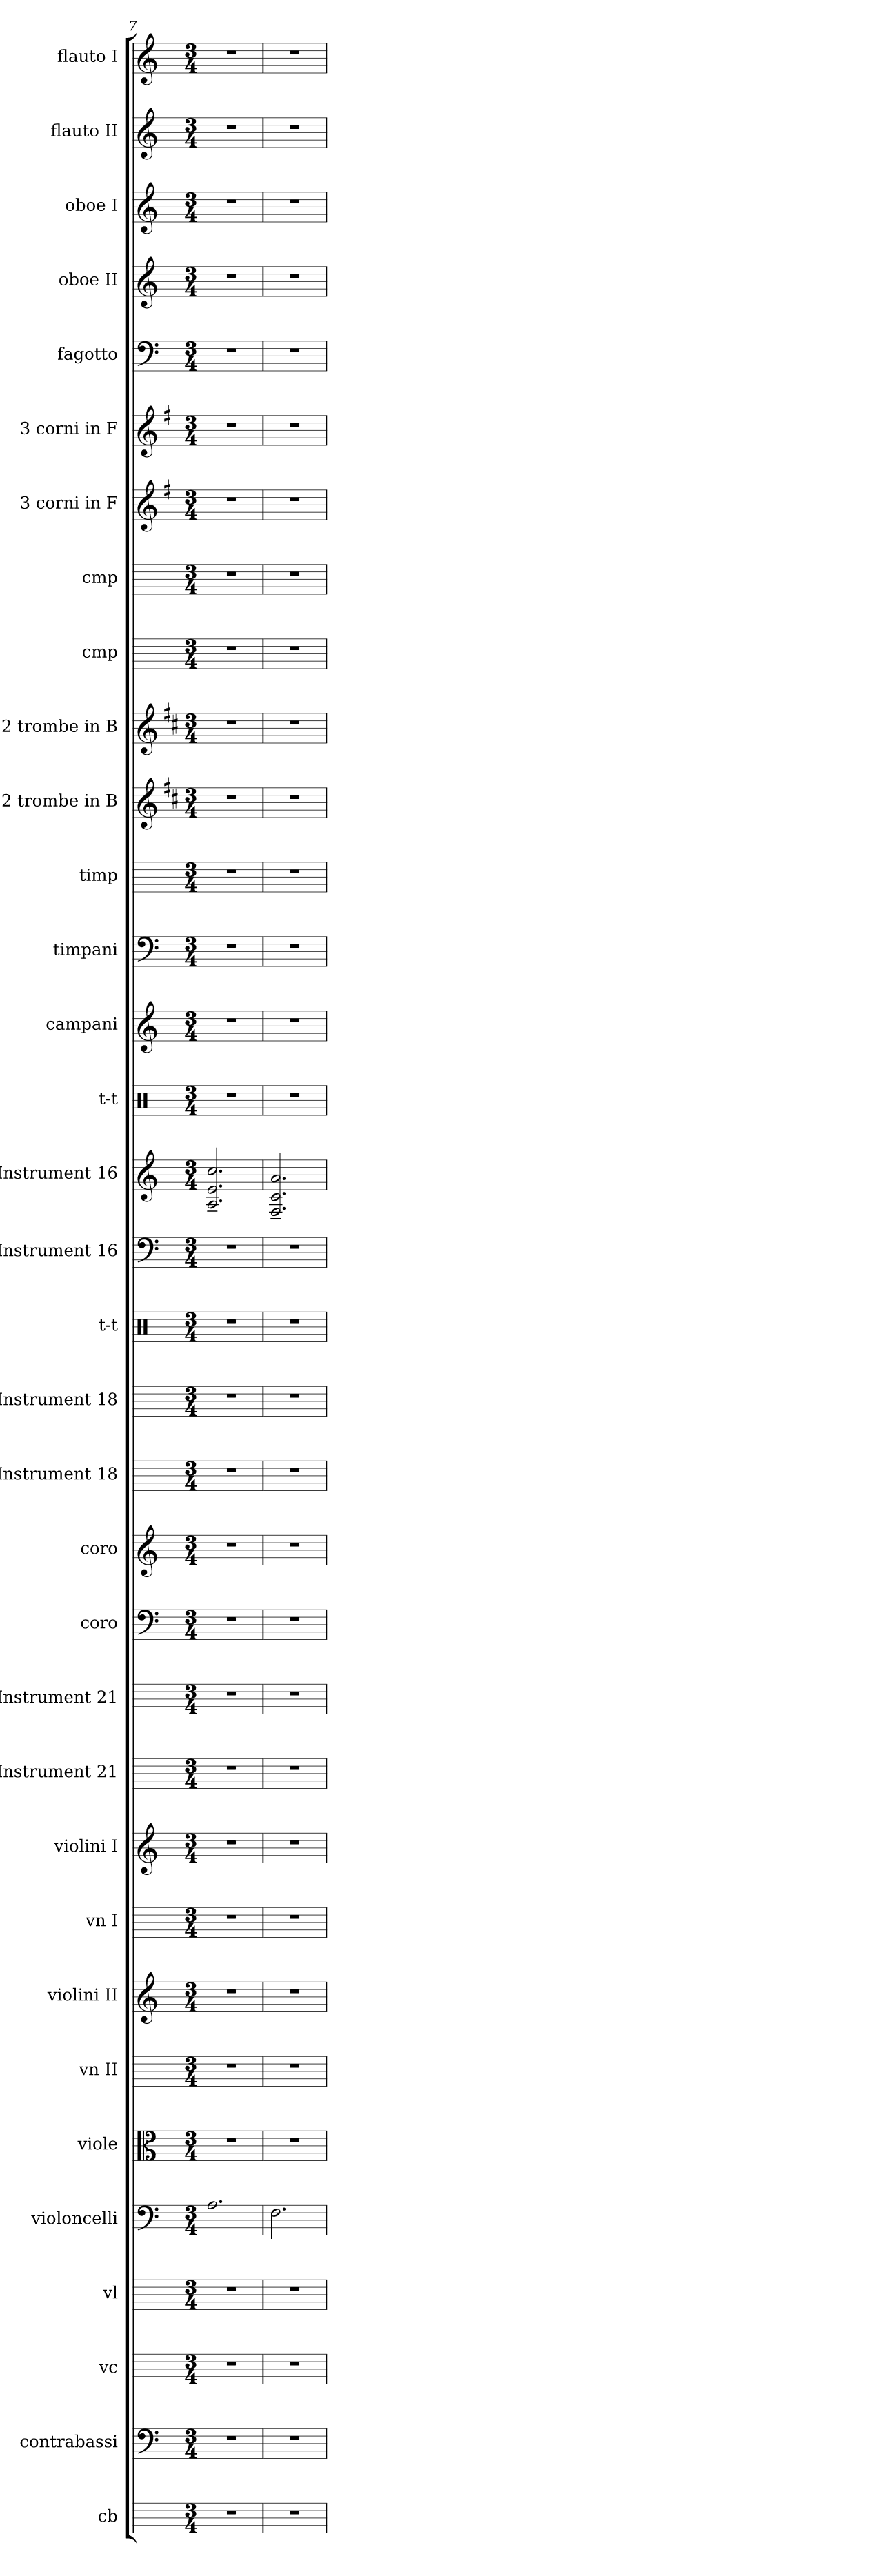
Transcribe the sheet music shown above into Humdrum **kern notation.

**kern	**kern	**kern	**kern	**kern	**kern	**kern	**kern	**kern	**kern	**kern	**kern	**kern	**kern	**kern	**kern	**kern	**kern	**kern	**text	**kern	**kern	**kern	**kern	**kern	**kern	**kern	**kern	**kern	**kern	**kern	**kern	**kern	**kern	**kern
*part34	*part33	*part32	*part31	*part30	*part29	*part28	*part27	*part26	*part25	*part24	*part23	*part22	*part21	*part20	*part19	*part18	*part17	*part16	*part16	*part15	*part14	*part13	*part12	*part11	*part10	*part9	*part8	*part7	*part6	*part5	*part4	*part3	*part2	*part1
*staff34	*staff33	*staff32	*staff31	*staff30	*staff29	*staff28	*staff27	*staff26	*staff25	*staff24	*staff23	*staff22	*staff21	*staff20	*staff19	*staff18	*staff17	*staff16	*staff16	*staff15	*staff14	*staff13	*staff12	*staff11	*staff10	*staff9	*staff8	*staff7	*staff6	*staff5	*staff4	*staff3	*staff2	*staff1
*I"cb	*I"contrabassi	*I"vc	*I"vl	*I"violoncelli	*I"viole	*I"vn II	*I"violini II	*I"vn I	*I"violini I	*I"Instrument 21	*I"Instrument 21	*I"coro	*I"coro	*I"Instrument 18	*I"Instrument 18	*I"t-t	*I"Instrument 16	*I"Instrument 16	*	*I"t-t	*I"campani	*I"timpani	*I"timp	*I"2 trombe  in B	*I"2 trombe  in B	*I"cmp	*I"cmp	*I"3 corni  in F	*I"3 corni  in F	*I"fagotto	*I"oboe II	*I"oboe I	*I"flauto II	*I"flauto I
*I'cb	*I'cb	*I'vc	*I'vl	*I'vc	*I'vl	*I'vn II	*I'vn II	*I'vn I	*I'vn I	*	*	*	*	*	*	*	*	*	*	*I't-t	*I'cmp	*I'timp	*I'timp	*	*	*	*	*	*	*I'fag	*I'ob II	*I'ob I	*I'fl II	*I'fl I
*	*clefF4	*	*	*clefF4	*clefC3	*	*clefG2	*	*clefG2	*	*	*clefF4	*clefG2	*	*	*clefX	*clefF4	*clefG2	*	*clefX	*clefG2	*clefF4	*	*clefG2	*clefG2	*	*	*clefG2	*clefG2	*clefF4	*clefG2	*clefG2	*clefG2	*clefG2
*	*ITrd7c12	*	*	*	*	*	*	*	*	*	*	*	*	*	*	*	*	*	*	*	*	*	*	*ITrd1c2	*ITrd1c2	*ITrd-3c-5	*ITrd1c2	*ITrd-3c-5	*ITrd-3c-5	*	*	*	*	*
*k[]	*k[]	*k[]	*k[]	*k[]	*k[]	*k[]	*k[]	*k[]	*k[]	*k[]	*k[]	*k[]	*k[]	*k[]	*k[]	*	*k[]	*k[]	*	*	*k[]	*k[]	*k[]	*k[]	*k[]	*k[b-]	*k[b-e-]	*k[]	*k[]	*k[]	*k[]	*k[]	*k[]	*k[]
*C:	*C:	*C:	*C:	*C:	*C:	*C:	*C:	*C:	*C:	*C:	*C:	*C:	*C:	*C:	*C:	*	*C:	*C:	*	*	*C:	*C:	*C:	*C:	*C:	*F:	*B-:	*C:	*C:	*C:	*C:	*C:	*C:	*C:
*M3/4	*M3/4	*M3/4	*M3/4	*M3/4	*M3/4	*M3/4	*M3/4	*M3/4	*M3/4	*M3/4	*M3/4	*M3/4	*M3/4	*M3/4	*M3/4	*M3/4	*M3/4	*M3/4	*	*M3/4	*M3/4	*M3/4	*M3/4	*M3/4	*M3/4	*M3/4	*M3/4	*M3/4	*M3/4	*M3/4	*M3/4	*M3/4	*M3/4	*M3/4
=7	=7	=7	=7	=7	=7	=7	=7	=7	=7	=7	=7	=7	=7	=7	=7	=7	=7	=7	=7	=7	=7	=7	=7	=7	=7	=7	=7	=7	=7	=7	=7	=7	=7	=7
!	!	!	!	!	!	!	!	!	!	!	!	!	!	!	!	!	!	!	!LO:LY:b:rj	!	!	!	!	!	!	!	!	!	!	!	!	!	!	!
2.r	2.r	2.r	2.r	2.A\	2.r	2.r	2.r	2.r	2.r	2.r	2.r	2.r	2.r	2.r	2.r	2.r	2.r	2.e/~> 2.A/~> 2.cc/~>	--	2.r	2.r	2.r	2.r	2.r	2.r	2.r	2.r	2.r	2.r	2.r	2.r	2.r	2.r	2.r
=8	=8	=8	=8	=8	=8	=8	=8	=8	=8	=8	=8	=8	=8	=8	=8	=8	=8	=8	=8	=8	=8	=8	=8	=8	=8	=8	=8	=8	=8	=8	=8	=8	=8	=8
!	!	!	!	!	!	!	!	!	!	!	!	!	!	!	!	!	!	!	!LO:LY:b:rj	!	!	!	!	!	!	!	!	!	!	!	!	!	!	!
2.r	2.r	2.r	2.r	2.F\	2.r	2.r	2.r	2.r	2.r	2.r	2.r	2.r	2.r	2.r	2.r	2.r	2.r	2.c/~> 2.F/~> 2.a/~>	--	2.r	2.r	2.r	2.r	2.r	2.r	2.r	2.r	2.r	2.r	2.r	2.r	2.r	2.r	2.r
=!	=!	=!	=!	=!	=!	=!	=!	=!	=!	=!	=!	=!	=!	=!	=!	=!	=!	=!	=!	=!	=!	=!	=!	=!	=!	=!	=!	=!	=!	=!	=!	=!	=!	=!
*-	*-	*-	*-	*-	*-	*-	*-	*-	*-	*-	*-	*-	*-	*-	*-	*-	*-	*-	*-	*-	*-	*-	*-	*-	*-	*-	*-	*-	*-	*-	*-	*-	*-	*-
